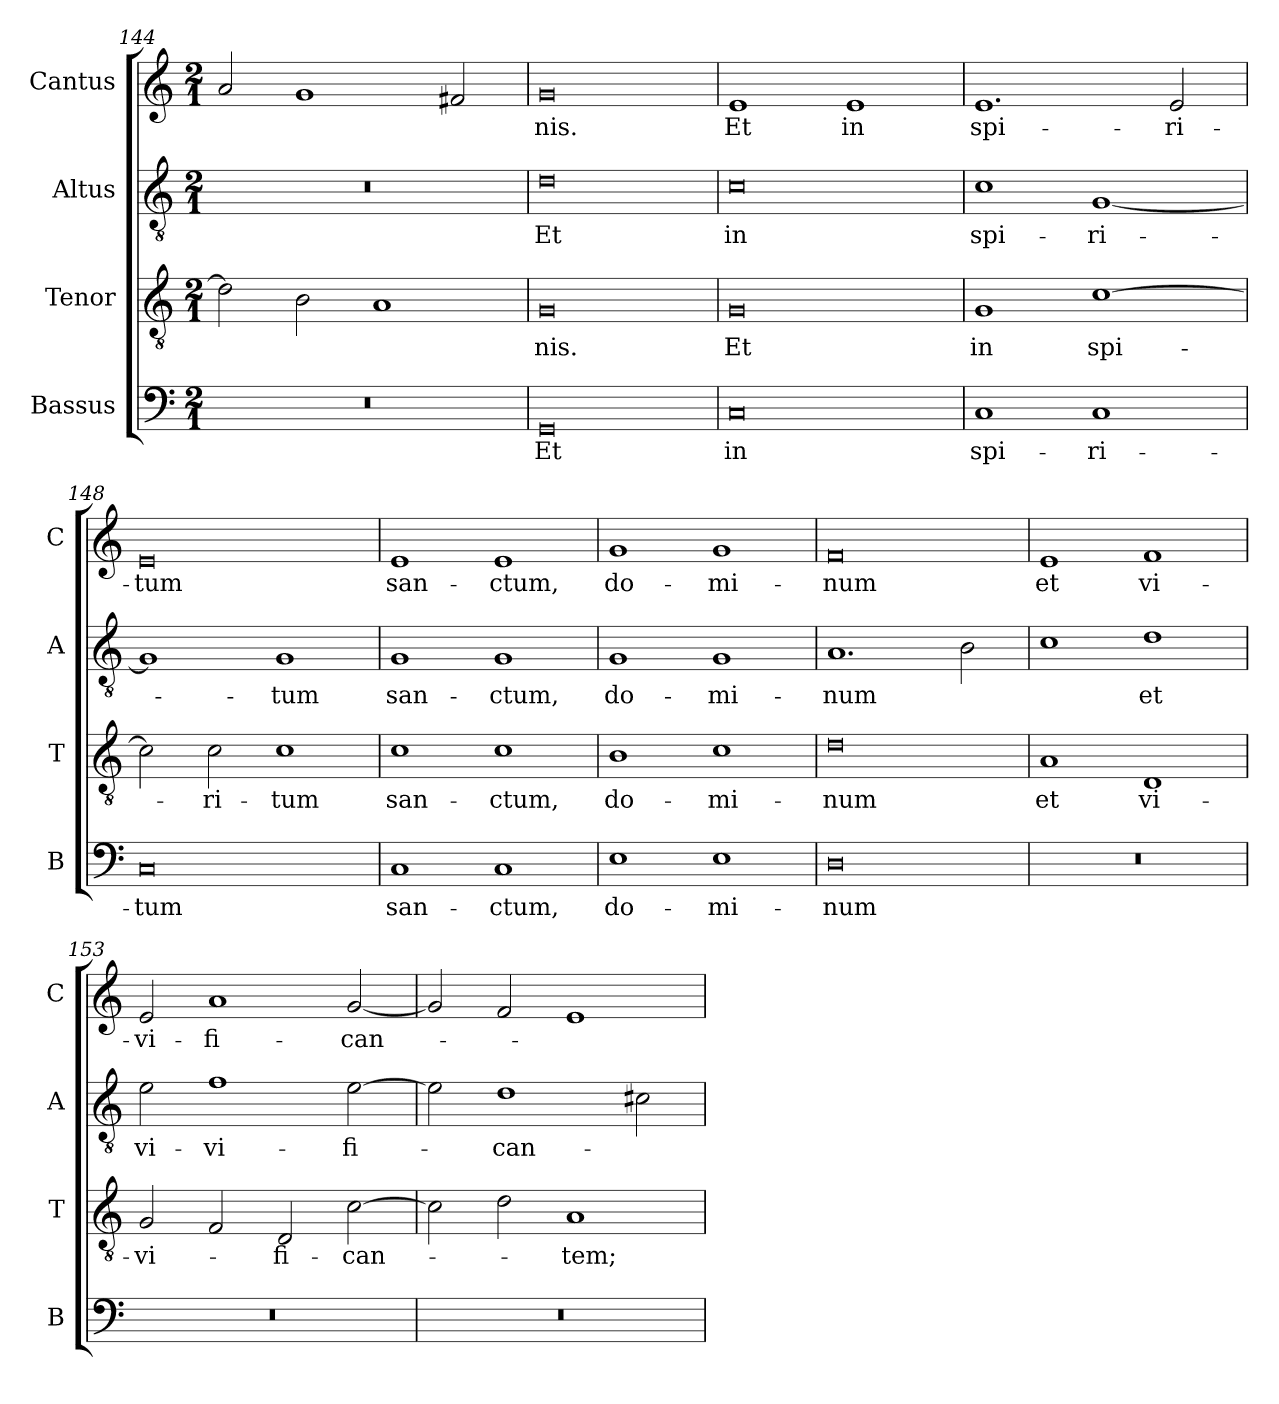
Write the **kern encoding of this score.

**kern	**text	**kern	**text	**kern	**text	**kern	**text
*part4	*part4	*part3	*part3	*part2	*part2	*part1	*part1
*staff4	*staff4	*staff3	*staff3	*staff2	*staff2	*staff1	*staff1
*I"Bassus	*	*I"Tenor	*	*I"Altus	*	*I"Cantus	*
*I'B	*	*I'T	*	*I'A	*	*I'C	*
*clefF4	*	*clefGv2	*	*clefGv2	*	*clefG2	*
*k[]	*	*k[]	*	*k[]	*	*k[]	*
*M2/1	*	*M2/1	*	*M2/1	*	*M2/1	*
=144	=144	=144	=144	=144	=144	=144	=144
0r	.	2d]	.	0r	.	2a	.
.	.	2B	.	.	.	1g	.
.	.	1A	.	.	.	.	.
.	.	.	.	.	.	2f#X	.
=145	=145	=145	=145	=145	=145	=145	=145
0GG	Et	0G	-nis.	0d	Et	0g	-nis.
=146	=146	=146	=146	=146	=146	=146	=146
0C	in	0G	Et	0c	in	1e	Et
.	.	.	.	.	.	1e	in
=147	=147	=147	=147	=147	=147	=147	=147
1C	spi-	1G	in	1c	spi-	1.e	spi-
1C	-ri-	[1c	spi-	[1G	-ri-	.	.
.	.	.	.	.	.	2e	-ri-
=148	=148	=148	=148	=148	=148	=148	=148
0C	-tum	2c]	.	1G]	.	0e	-tum
.	.	2c	-ri-	.	.	.	.
.	.	1c	-tum	1G	-tum	.	.
=149	=149	=149	=149	=149	=149	=149	=149
1C	san-	1c	san-	1G	san-	1e	san-
1C	-ctum,	1c	-ctum,	1G	-ctum,	1e	-ctum,
=150	=150	=150	=150	=150	=150	=150	=150
1E	do-	1B	do-	1G	do-	1g	do-
1E	-mi-	1c	-mi-	1G	-mi-	1g	-mi-
=151	=151	=151	=151	=151	=151	=151	=151
0D	-num	0d	-num	1.A	-num	0f	-num
.	.	.	.	2B	.	.	.
=152	=152	=152	=152	=152	=152	=152	=152
!	!	!	!LO:LY:i	!	!	!	!
0r	.	1A	et	1c	.	1e	et
!	!	!	!LO:LY:i	!	!	!	!
.	.	1D	vi-	1d	et	1f	vi-
=153	=153	=153	=153	=153	=153	=153	=153
!	!	!	!LO:LY:i	!	!	!	!
0r	.	2G	-vi-	2e	vi-	2e	-vi-
.	.	2F	.	1f	-vi-	1a	-fi-
!	!	!	!LO:LY:i	!	!	!	!
.	.	2D	-fi-	.	.	.	.
!	!	!	!LO:LY:i	!	!	!	!
.	.	[2c	-can-	[2e	-fi-	[2g	-can-
=154	=154	=154	=154	=154	=154	=154	=154
0r	.	2c]	.	2e]	.	2g]	.
.	.	2d	.	1d	-can-	2f	.
!	!	!	!LO:LY:i	!	!	!	!
.	.	1A	-tem;	.	.	1e	.
.	.	.	.	2c#X	.	.	.
=	=	=	=	=	=	=	=
*-	*-	*-	*-	*-	*-	*-	*-
